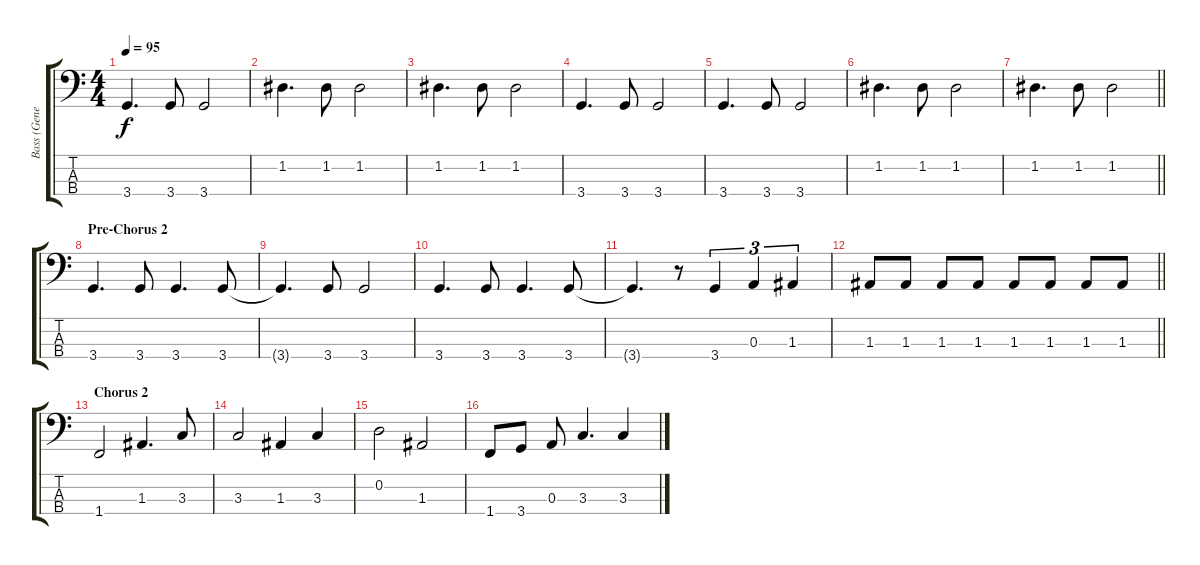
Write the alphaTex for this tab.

\track ("Bass (Gene Simmons)" "Bass (Gene") {instrument electricbasspick}
\staff {score tabs}
\tuning (G2 D2 A1 E1) {hide}
\ts (4 4)
\tempo 95
\clef f4
\ks c
3.4.4{d dy f} 3.4.8 3.4.2 |
1.2.4{d} 1.2.8 1.2.2 |
1.2.4{d} 1.2.8 1.2.2 |
3.4.4{d} 3.4.8 3.4.2 |
3.4.4{d} 3.4.8 3.4.2 |
1.2.4{d} 1.2.8 1.2.2 |
\barLineRight lightlight
1.2.4{d} 1.2.8 1.2.2 |
\section ("" "Pre-Chorus 2")
3.4.4{d} 3.4.8 3.4.4{d} 3.4.8 |
3.4{t}.4{d} 3.4.8 3.4.2 |
3.4.4{d} 3.4.8 3.4.4{d} 3.4.8 |
3.4{t}.4{d} r.8 3.4.4{tu (3 2)} 0.3.4{tu (3 2)} 1.3.4{tu (3 2)} |
\barLineRight lightlight
1.3.8 1.3.8 1.3.8 1.3.8 1.3.8 1.3.8 1.3.8 1.3.8 |
\section ("" "Chorus 2")
1.4.2 1.3.4{d} 3.3.8 |
3.3.2 1.3.4 3.3.4 |
0.2.2 1.3.2 |
1.4.8 3.4.8 0.3.8 3.3.4{d} 3.3.4
